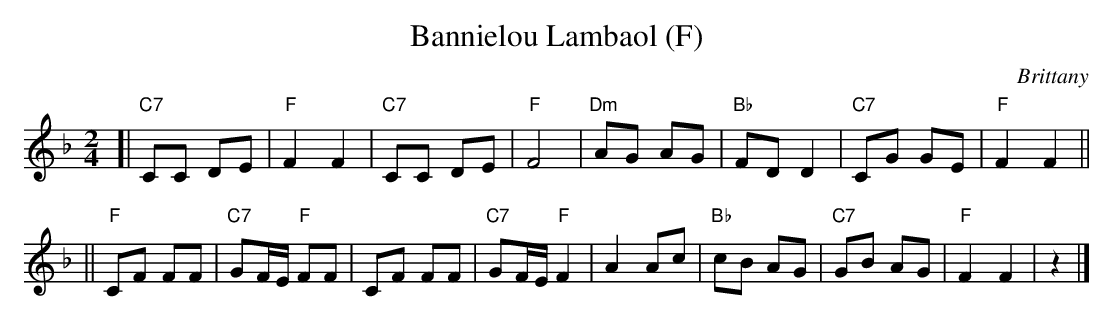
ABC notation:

X:1
T: Bannielou Lambaol (F)
O: Brittany
M: 2/4
L: 1/8
K: F
[| "C7"CC DE | "F"F2 F2 \
| "C7"CC DE | "F"F4 \
| "Dm"AG AG | "Bb"FD D2 \
| "C7"CG GE | "F"F2 F2 ||
|| "F"CF FF | "C7"GF/E/ "F"FF \
| CF FF | "C7"GF/E/ "F"F2 \
| A2Ac | "Bb"cB AG \
| "C7"GB AG | "F"F2 F2 | z2 |]
